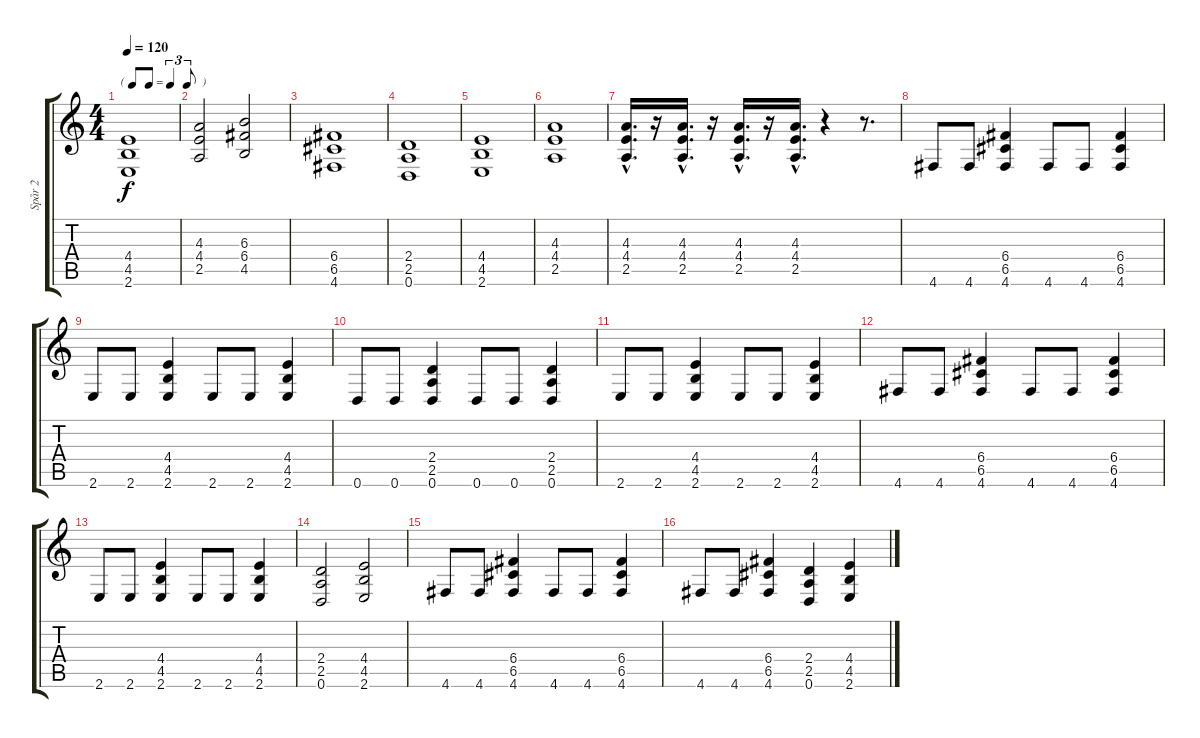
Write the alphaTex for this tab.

\track ("Spår 2" "Spår 2") {instrument distortionguitar}
\staff {score tabs}
\tuning (D4 A3 F3 C3 G2 D2) {hide}
\ts (4 4)
\tf triplet8th
\tempo 120
\clef g2
\ks c
(4.4 4.5 2.6).1{dy f} |
(4.3 4.4 2.5).2 (6.3 6.4 4.5).2 |
(6.4 6.5 4.6).1 |
(2.4 2.5 0.6).1 |
(4.4 4.5 2.6).1 |
(4.3 4.4 2.5).1 |
(4.3{hac} 4.4{hac} 2.5{hac}).16{d} r.16 (4.3{hac} 4.4{hac} 2.5{hac}).16{d} r.16 (4.3{hac} 4.4{hac} 2.5{hac}).16{d} r.16 (4.3{hac} 4.4{hac} 2.5{hac}).16{d} r.4 r.8{d} |
4.6.8 4.6.8 (6.4 6.5 4.6).4 4.6.8 4.6.8 (6.4 6.5 4.6).4 |
2.6.8 2.6.8 (4.4 4.5 2.6).4 2.6.8 2.6.8 (4.4 4.5 2.6).4 |
0.6.8 0.6.8 (2.4 2.5 0.6).4 0.6.8 0.6.8 (2.4 2.5 0.6).4 |
2.6.8 2.6.8 (4.4 4.5 2.6).4 2.6.8 2.6.8 (4.4 4.5 2.6).4 |
4.6.8 4.6.8 (6.4 6.5 4.6).4 4.6.8 4.6.8 (6.4 6.5 4.6).4 |
2.6.8 2.6.8 (4.4 4.5 2.6).4 2.6.8 2.6.8 (4.4 4.5 2.6).4 |
(2.4 2.5 0.6).2 (4.4 4.5 2.6).2 |
4.6.8 4.6.8 (6.4 6.5 4.6).4 4.6.8 4.6.8 (6.4 6.5 4.6).4 |
4.6.8 4.6.8 (6.4 6.5 4.6).4 (2.4 2.5 0.6).4 (4.4 4.5 2.6).4
